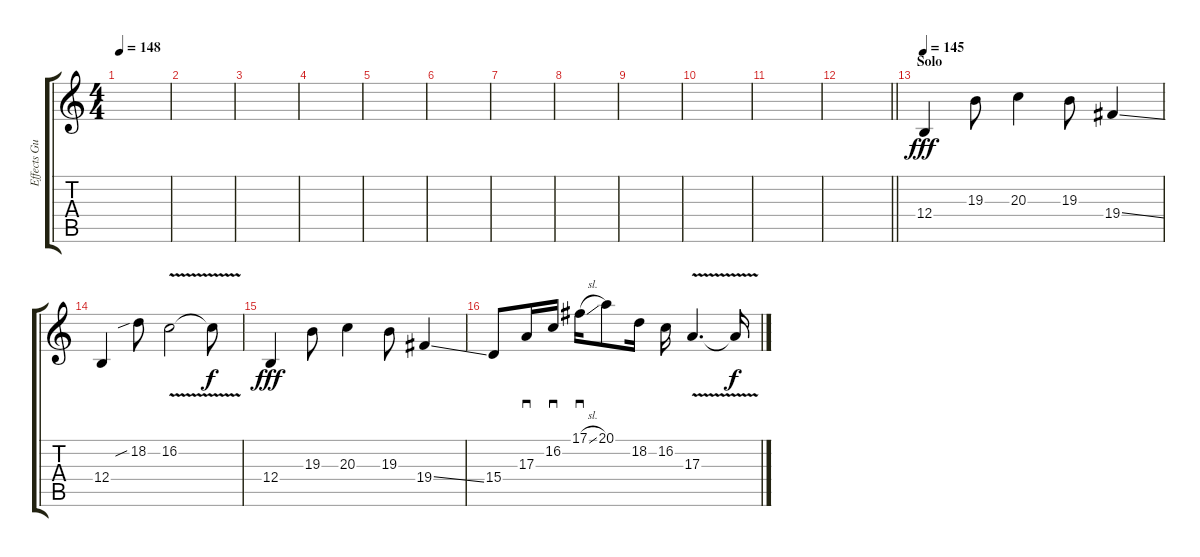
\track ("Effects Guitar" "Effects Gu") {instrument lead1square}
\staff {score tabs}
\tuning (Db4 Ab3 E3 B2 Gb2 B1) {hide}
\ts (4 4)
\tempo 148
\clef g2
\ks c
|
|
|
|
|
|
|
|
|
|
|
\barLineRight lightlight
|
\section ("" "Solo")
\tempo 145
12.4.4{dy fff volume 7 balance 8 instrument lead2sawtooth} 19.3.8 20.3.4 19.3.8 19.4{ss}.4 |
12.4.4 18.2{sib}.8 16.2{v}.2 16.2{t}.8{dy f} |
12.4.4{dy fff} 19.3.8 20.3.4 19.3.8 19.4{ss}.4 |
15.4.8 17.3.16{sd} 16.2.16{sd} 17.1{sl}.16{sd} 20.1.8 18.2.16 16.2.16 17.3{v}.4{d} 17.3{t}.16{dy f}
